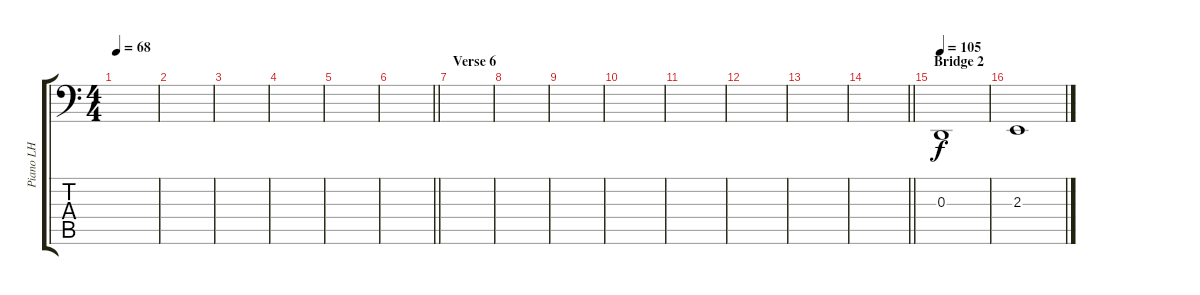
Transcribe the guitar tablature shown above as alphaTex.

\track ("Piano LH" "Piano LH") {instrument electricgrandpiano}
\staff {score tabs}
\tuning (C3 G2 D2 A1 E1 B0) {hide}
\ts (4 4)
\tempo 68
\clef f4
\ks c
|
|
|
|
|
\barLineRight lightlight
|
\section ("" "Verse 6")
|
|
|
|
|
|
|
\barLineRight lightlight
|
\section ("" "Bridge 2")
\tempo 105
0.3.1 |
2.3.1
